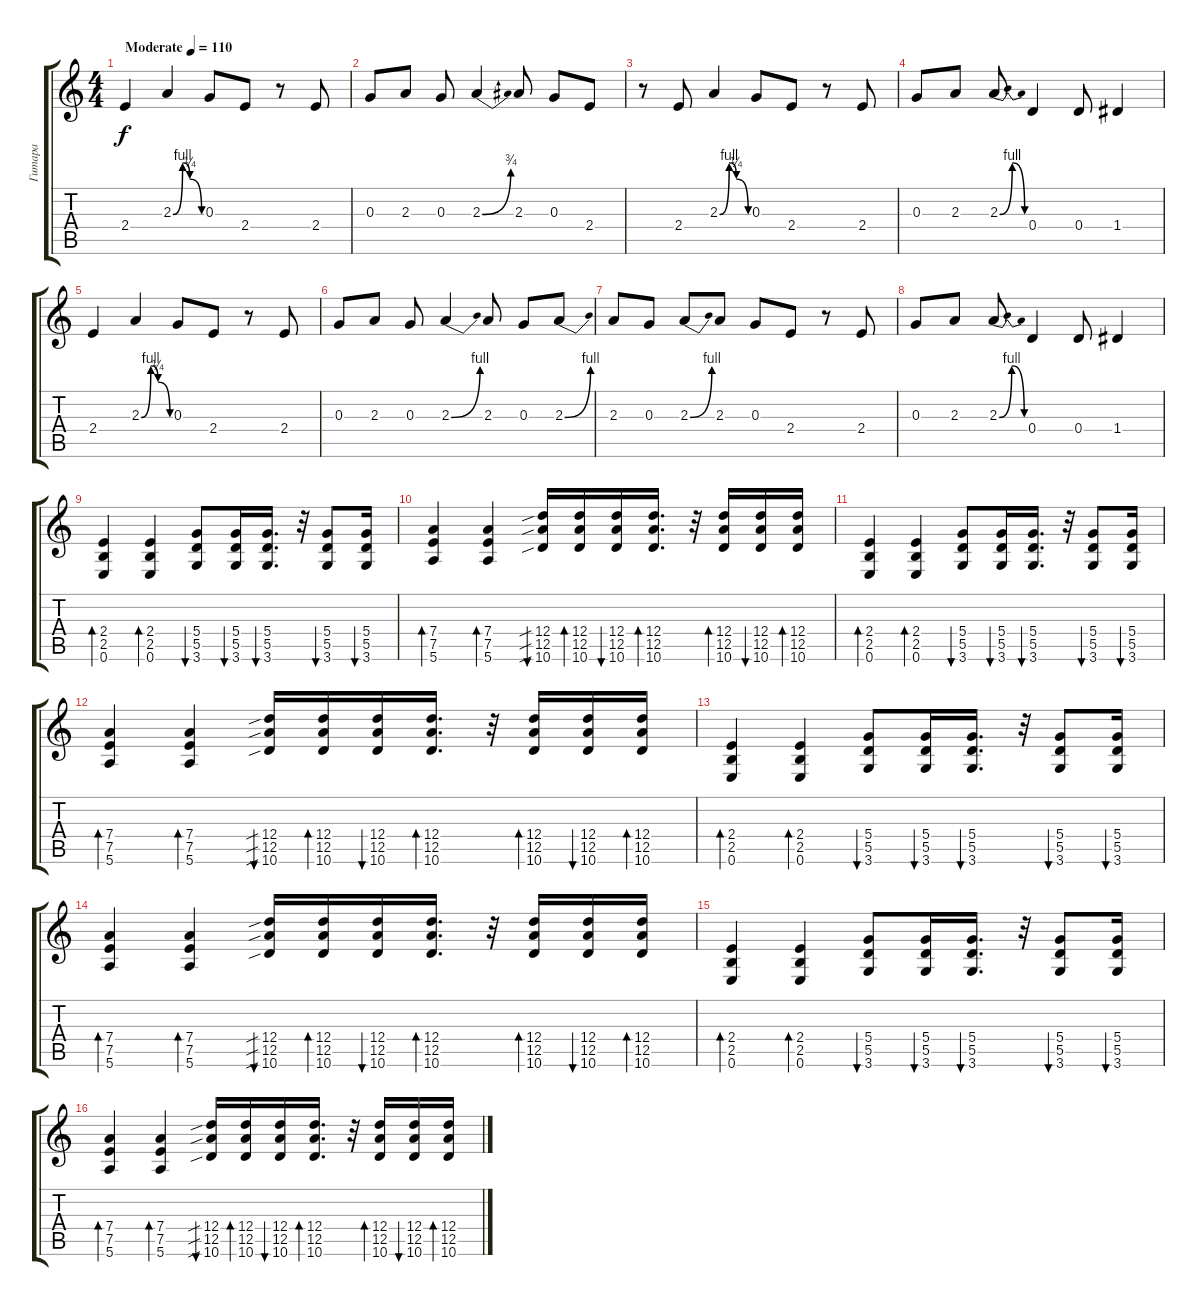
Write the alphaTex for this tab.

\track ("Гитара" "Гитара") {instrument electricguitarclean}
\staff {score tabs}
\tuning (E4 B3 G3 D3 A2 E2) {hide}
\ts (4 4)
\tempo (110 "Moderate")
\clef g2
\ks c
2.4.4{dy f instrument electricguitarclean} 2.3{be (custom 0 0 20 4 35 1 60 0)}.4 0.3.8 2.4.8 r.8 2.4.8 |
0.3.8 2.3.8 0.3.8 2.3{be (bend 0 0 60 3)}.4 2.3.8 0.3.8 2.4.8 |
r.8 2.4.8 2.3{be (custom 0 0 20 4 35 1 60 0)}.4 0.3.8 2.4.8 r.8 2.4.8 |
0.3.8 2.3.8 2.3{be (bendrelease 0 0 15 4 30 4 60 0)}.8 0.4.4 0.4.8 1.4.4 |
2.4.4 2.3{be (custom 0 0 20 4 35 1 60 0)}.4 0.3.8 2.4.8 r.8 2.4.8 |
0.3.8 2.3.8 0.3.8 2.3{be (bend 0 0 60 4)}.4 2.3.8 0.3.8 2.3{be (bend 0 0 60 4)}.8 |
2.3.8 0.3.8 2.3{be (bend 0 0 60 4)}.8 2.3.8 0.3.8 2.4.8 r.8 2.4.8 |
0.3.8 2.3.8 2.3{be (bendrelease 0 0 15 4 30 4 60 0)}.8 0.4.4 0.4.8 1.4.4 |
(2.4 2.5 0.6).4{bd 60 volume 12 instrument electricguitarclean} (2.4 2.5 0.6).4{bd 60} (5.4 5.5 3.6).8{bu 60} (5.4 5.5 3.6).16{bu 60} (5.4 5.5 3.6).16{d bu 60} r.32 (5.4 5.5 3.6).8{bu 60} (5.4 5.5 3.6).16{bu 60} |
(7.4 7.5 5.6).4{bd 60} (7.4 7.5 5.6).4{bd 60} (12.4{sib} 12.5{sib} 10.6{sib}).16{bu 60} (12.4 12.5 10.6).16{bd 60} (12.4 12.5 10.6).16{bu 60} (12.4 12.5 10.6).16{d bd 60} r.32 (12.4 12.5 10.6).16{bd 60} (12.4 12.5 10.6).16{bu 60} (12.4 12.5 10.6).16{bd 60} |
(2.4 2.5 0.6).4{bd 60} (2.4 2.5 0.6).4{bd 60} (5.4 5.5 3.6).8{bu 60} (5.4 5.5 3.6).16{bu 60} (5.4 5.5 3.6).16{d bu 60} r.32 (5.4 5.5 3.6).8{bu 60} (5.4 5.5 3.6).16{bu 60} |
(7.4 7.5 5.6).4{bd 60} (7.4 7.5 5.6).4{bd 60} (12.4{sib} 12.5{sib} 10.6{sib}).16{bu 60} (12.4 12.5 10.6).16{bd 60} (12.4 12.5 10.6).16{bu 60} (12.4 12.5 10.6).16{d bd 60} r.32 (12.4 12.5 10.6).16{bd 60} (12.4 12.5 10.6).16{bu 60} (12.4 12.5 10.6).16{bd 60} |
(2.4 2.5 0.6).4{bd 60} (2.4 2.5 0.6).4{bd 60} (5.4 5.5 3.6).8{bu 60} (5.4 5.5 3.6).16{bu 60} (5.4 5.5 3.6).16{d bu 60} r.32 (5.4 5.5 3.6).8{bu 60} (5.4 5.5 3.6).16{bu 60} |
(7.4 7.5 5.6).4{bd 60} (7.4 7.5 5.6).4{bd 60} (12.4{sib} 12.5{sib} 10.6{sib}).16{bu 60} (12.4 12.5 10.6).16{bd 60} (12.4 12.5 10.6).16{bu 60} (12.4 12.5 10.6).16{d bd 60} r.32 (12.4 12.5 10.6).16{bd 60} (12.4 12.5 10.6).16{bu 60} (12.4 12.5 10.6).16{bd 60} |
(2.4 2.5 0.6).4{bd 60} (2.4 2.5 0.6).4{bd 60} (5.4 5.5 3.6).8{bu 60} (5.4 5.5 3.6).16{bu 60} (5.4 5.5 3.6).16{d bu 60} r.32 (5.4 5.5 3.6).8{bu 60} (5.4 5.5 3.6).16{bu 60} |
(7.4 7.5 5.6).4{bd 60} (7.4 7.5 5.6).4{bd 60} (12.4{sib} 12.5{sib} 10.6{sib}).16{bu 60} (12.4 12.5 10.6).16{bd 60} (12.4 12.5 10.6).16{bu 60} (12.4 12.5 10.6).16{d bd 60} r.32 (12.4 12.5 10.6).16{bd 60} (12.4 12.5 10.6).16{bu 60} (12.4 12.5 10.6).16{bd 60}
